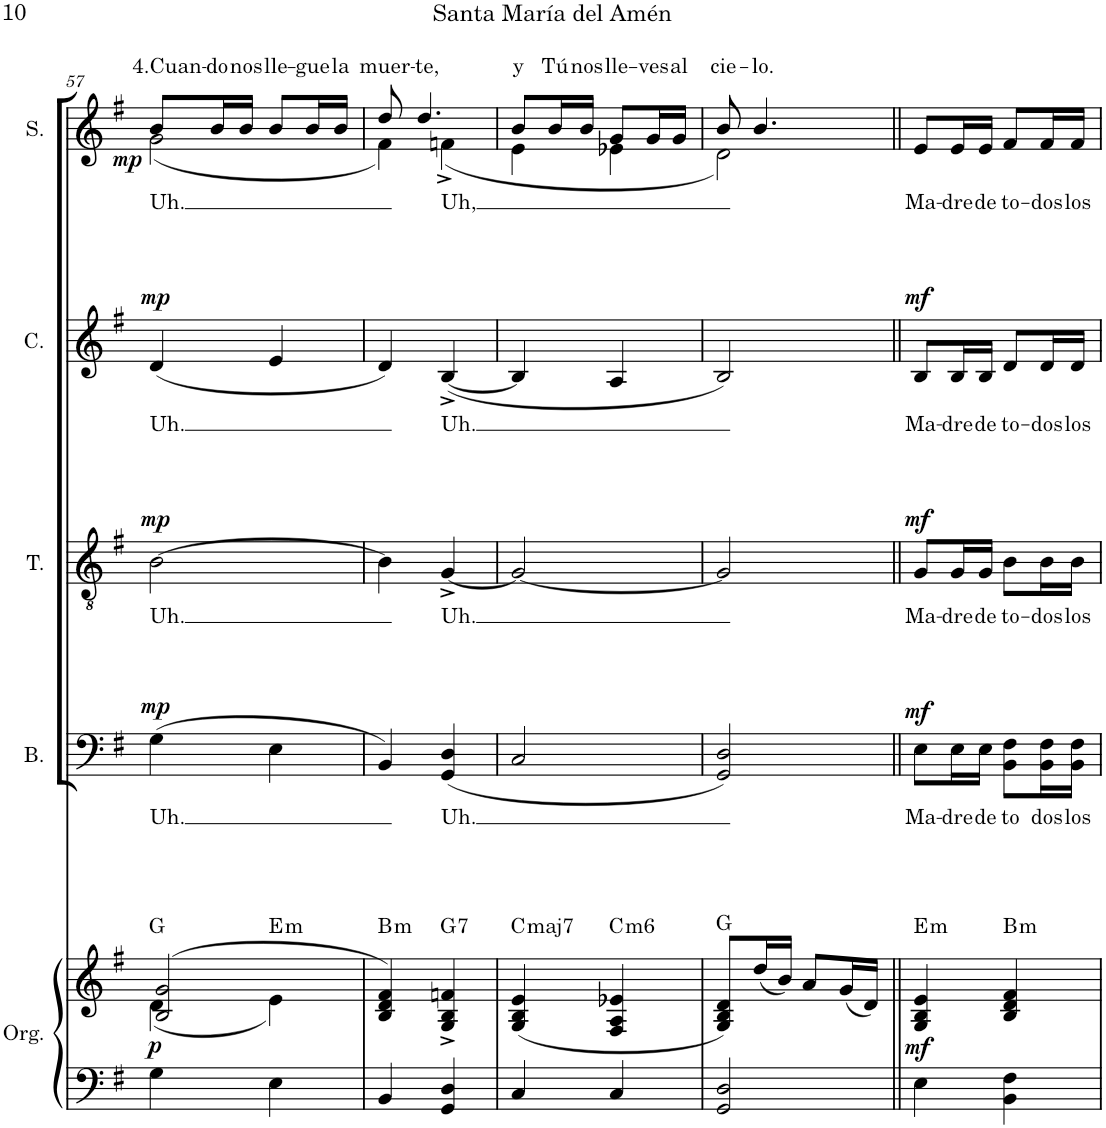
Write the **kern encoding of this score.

**kern	**kern	**dynam	**harte	**kern	**text	**dynam	**kern	**text	**dynam	**kern	**text	**dynam	**kern	**text	**dynam
*part5	*part5	*part5	*part5	*part4	*part4	*part4	*part3	*part3	*part3	*part2	*part2	*part2	*part1	*part1	*part1
*staff6	*staff5	*staff5/6	*	*staff4	*staff4	*staff4	*staff3	*staff3	*staff3	*staff2	*staff2	*staff2	*staff1	*staff1	*staff1
*I"Órgano	*	*	*	*I"Bajo	*	*	*I"Tenor	*	*	*I"Contralto	*	*	*I"Soprano	*	*
*	*	*	*	*I'B.	*	*	*I'T.	*	*	*I'C.	*	*	*I'S.	*	*
!!LO:PB:g=z
*clefF4	*clefG2	*	*	*clefF4	*	*	*clefGv2	*	*	*clefG2	*	*	*clefG2	*	*
*k[f#]	*k[f#]	*	*	*k[f#]	*	*	*k[f#]	*	*	*k[f#]	*	*	*k[f#]	*	*
*M2/4	*M2/4	*	*	*M2/4	*	*	*M2/4	*	*	*M2/4	*	*	*M2/4	*	*
=57	=57	=57	=57	=57	=57	=57	=57	=57	=57	=57	=57	=57	=57	=57	=57
*	*^	*	*	*	*	*	*	*	*	*	*	*	*	*	*
!	!	!	!	!	!	!LO:LY:b	!	!	!LO:LY:b	!	!	!LO:LY:b	!	!	!LO:LY:a	!
*	*	*	*	*	*	*	*	*	*	*	*	*	*	*^	*	*
!	!	!	!LO:DY:b	!	!	!	!LO:DY:a	!	!	!LO:DY:a	!	!	!LO:DY:a	!	!	!LO:LY:b	!LO:DY:b
4G\	(2B/ 2g/	(4d\	p	G:maj	(4G\	Uh.	mp	[2B\	Uh.	mp	(4d/	Uh.	mp	8b/L	(2g\	Uh.	mp
!	!	!	!	!	!	!	!	!	!	!	!	!	!	!	!	!LO:LY:a	!
.	.	.	.	.	.	.	.	.	.	.	.	.	.	16b/L	.	-do	.
!	!	!	!	!	!	!	!	!	!	!	!	!	!	!	!	!LO:LY:a	!
.	.	.	.	.	.	.	.	.	.	.	.	.	.	16b/JJ	.	nos	.
!	!	!	!	!LO:H:kt=m	!	!	!	!	!	!	!	!	!	!	!	!LO:LY:a	!
4E\	.	4e\)	.	E:min	4E\	.	.	.	.	.	4e/	.	.	8b/L	.	lle-	.
!	!	!	!	!	!	!	!	!	!	!	!	!	!	!	!	!LO:LY:a	!
.	.	.	.	.	.	.	.	.	.	.	.	.	.	16b/L	.	-gue	.
!	!	!	!	!	!	!	!	!	!	!	!	!	!	!	!	!LO:LY:a	!
.	.	.	.	.	.	.	.	.	.	.	.	.	.	16b/JJ	.	la	.
*	*v	*v	*	*	*	*	*	*	*	*	*	*	*	*	*	*	*
=58	=58	=58	=58	=58	=58	=58	=58	=58	=58	=58	=58	=58	=58	=58	=58	=58
!	!	!	!LO:H:kt=m	!	!	!	!	!	!	!	!	!	!	!	!LO:LY:a	!
4BB/	4B/ 4d/ 4f#/)	.	B:min	4BB/)	.	.	4B\]	.	.	4d/)	.	.	8dd/	4f#\)	muer-	.
!	!	!	!	!	!	!	!	!	!	!	!	!	!	!	!LO:LY:a	!
.	.	.	.	.	.	.	.	.	.	.	.	.	4.dd/	.	-te,	.
!	!	!	!LO:H:kt=7	!	!LO:LY:b	!	!	!LO:LY:b	!	!	!LO:LY:b	!	!	!	!LO:LY:b	!
4GG/ 4D/	4G/^ 4B/^ 4fn/^	.	G:7	(4GG/ 4D/	Uh.	.	[4G^/	Uh.	.	([4B^/	Uh.	.	.	(4fn^\	Uh,	.
=59	=59	=59	=59	=59	=59	=59	=59	=59	=59	=59	=59	=59	=59	=59	=59	=59
!	!	!	!LO:H:kt=maj7	!	!	!	!	!	!	!	!	!	!	!	!LO:LY:a	!
4C/	(4G/ 4B/ 4e/	.	C:maj7	2C/	.	.	2G/_	.	.	4B/]	.	.	8b/L	4e\	y	.
!	!	!	!	!	!	!	!	!	!	!	!	!	!	!	!LO:LY:a	!
.	.	.	.	.	.	.	.	.	.	.	.	.	16b/L	.	Tú	.
!	!	!	!	!	!	!	!	!	!	!	!	!	!	!	!LO:LY:a	!
.	.	.	.	.	.	.	.	.	.	.	.	.	16b/JJ	.	nos	.
!	!	!	!LO:H:kt=m6	!	!	!	!	!	!	!	!	!	!	!	!LO:LY:a	!
4C/	4F#/ 4A/ 4e-X/	.	C:min6	.	.	.	.	.	.	4A/	.	.	8g/L	4e-X\	lle-	.
!	!	!	!	!	!	!	!	!	!	!	!	!	!	!	!LO:LY:a	!
.	.	.	.	.	.	.	.	.	.	.	.	.	16g/L	.	-ves	.
!	!	!	!	!	!	!	!	!	!	!	!	!	!	!	!LO:LY:a	!
.	.	.	.	.	.	.	.	.	.	.	.	.	16g/JJ	.	al	.
=60	=60	=60	=60	=60	=60	=60	=60	=60	=60	=60	=60	=60	=60	=60	=60	=60
!	!	!	!	!	!	!	!	!	!	!	!	!	!	!	!LO:LY:a	!
2GG/ 2D/	8G/ 8B/ 8d/L)	.	G:maj	2GG/ 2D/)	.	.	2G/]	.	.	2B/)	.	.	8b/	2d\)	cie-	.
!	!	!	!	!	!	!	!	!	!	!	!	!	!	!	!LO:LY:a	!
.	(16dd/L	.	.	.	.	.	.	.	.	.	.	.	4.b/	.	-lo.	.
.	16b/JJ)	.	.	.	.	.	.	.	.	.	.	.	.	.	.	.
.	8a/L	.	.	.	.	.	.	.	.	.	.	.	.	.	.	.
.	(16g/L	.	.	.	.	.	.	.	.	.	.	.	.	.	.	.
.	16d/JJ)	.	.	.	.	.	.	.	.	.	.	.	.	.	.	.
*	*	*	*	*	*	*	*	*	*	*	*	*	*v	*v	*	*
=61||	=61||	=61||	=61||	=61||	=61||	=61||	=61||	=61||	=61||	=61||	=61||	=61||	=61||	=61||	=61||
!	!	!LO:DY:b	!LO:H:kt=m	!	!LO:LY:b	!LO:DY:a	!	!LO:LY:b	!LO:DY:a	!	!LO:LY:b	!LO:DY:a	!	!LO:LY:b	!
4E\	4G/ 4B/ 4e/	mf	E:min	8E\L	Ma-	mf	8G/L	Ma-	mf	8B/L	Ma-	mf	8e/L	Ma-	.
!	!	!	!	!	!LO:LY:b	!	!	!LO:LY:b	!	!	!LO:LY:b	!	!	!LO:LY:b	!
.	.	.	.	16E\L	-dre	.	16G/L	-dre	.	16B/L	-dre	.	16e/L	-dre	.
!	!	!	!	!	!LO:LY:b	!	!	!LO:LY:b	!	!	!LO:LY:b	!	!	!LO:LY:b	!
.	.	.	.	16E\JJ	de	.	16G/JJ	de	.	16B/JJ	de	.	16e/JJ	de	.
!	!	!	!LO:H:kt=m	!	!LO:LY:b	!	!	!LO:LY:b	!	!	!LO:LY:b	!	!	!LO:LY:b	!
4BB\ 4F#\	4B/ 4d/ 4f#/	.	B:min	8BB\ 8F#\L	to	.	8B\L	to-	.	8d/L	to-	.	8f#/L	to-	.
!	!	!	!	!	!LO:LY:b	!	!	!LO:LY:b	!	!	!LO:LY:b	!	!	!LO:LY:b	!
.	.	.	.	16BB\ 16F#\L	-dos	.	16B\L	-dos	.	16d/L	-dos	.	16f#/L	-dos	.
!	!	!	!	!	!LO:LY:b	!	!	!LO:LY:b	!	!	!LO:LY:b	!	!	!LO:LY:b	!
.	.	.	.	16BB\ 16F#\JJ	los	.	16B\JJ	los	.	16d/JJ	los	.	16f#/JJ	los	.
=	=	=	=	=	=	=	=	=	=	=	=	=	=	=	=
*-	*-	*-	*-	*-	*-	*-	*-	*-	*-	*-	*-	*-	*-	*-	*-
